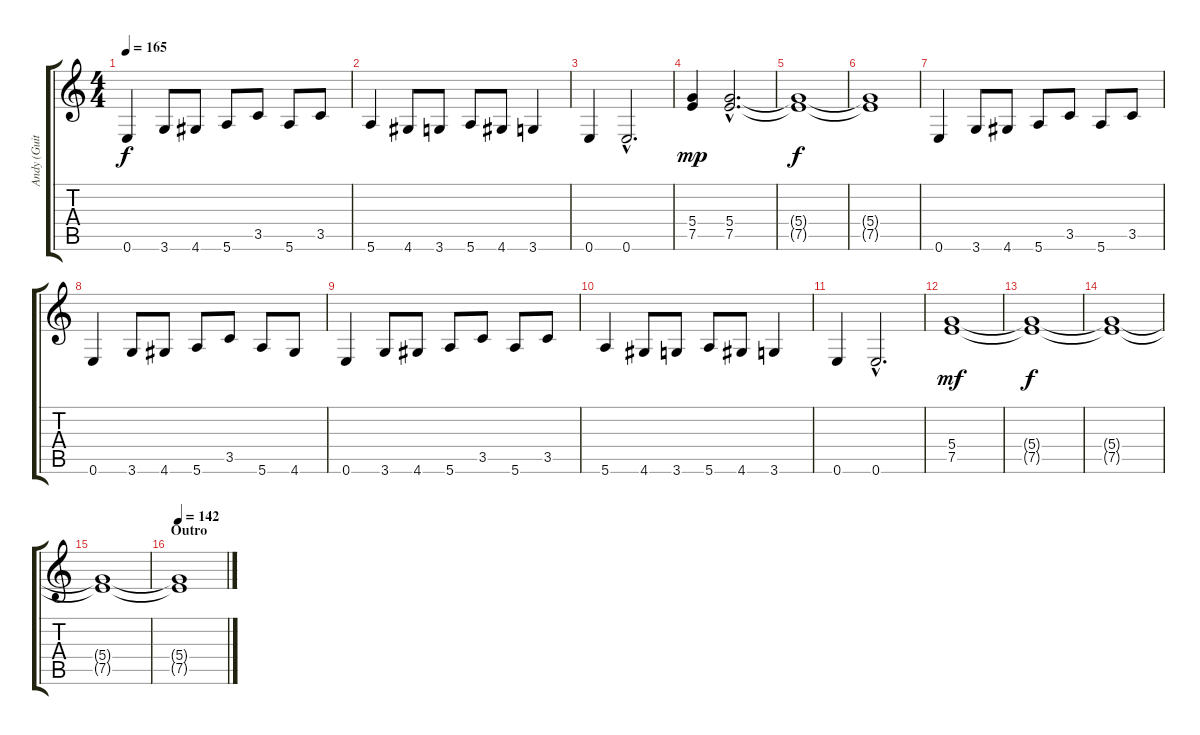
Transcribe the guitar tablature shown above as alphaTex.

\track ("Andy (Guitar)" "Andy (Guit") {instrument distortionguitar}
\staff {score tabs}
\tuning (E4 B3 G3 D3 A2 E2) {hide}
\ts (4 4)
\tempo 165
\clef g2
\ks c
0.6.4{dy f} 3.6.8 4.6.8 5.6.8 3.5.8 5.6.8 3.5.8 |
5.6.4 4.6.8 3.6.8 5.6.8 4.6.8 3.6.4 |
0.6.4 0.6{hac}.2{d} |
(5.4 7.5).4{dy mp} (5.4{hac} 7.5{hac}).2{d} |
(5.4{t} 7.5{t}).1{dy f} |
(5.4{t} 7.5{t}).1 |
0.6.4 3.6.8 4.6.8 5.6.8 3.5.8 5.6.8 3.5.8 |
0.6.4 3.6.8 4.6.8 5.6.8 3.5.8 5.6.8 4.6.8 |
0.6.4 3.6.8 4.6.8 5.6.8 3.5.8 5.6.8 3.5.8 |
5.6.4 4.6.8 3.6.8 5.6.8 4.6.8 3.6.4 |
0.6.4 0.6{hac}.2{d} |
(5.4 7.5).1{dy mf} |
(5.4{t} 7.5{t}).1{dy f volume 9} |
(5.4{t} 7.5{t}).1 |
(5.4{t} 7.5{t}).1{volume 0} |
\section ("" "Outro")
\tempo 142
(5.4{t} 7.5{t}).1
